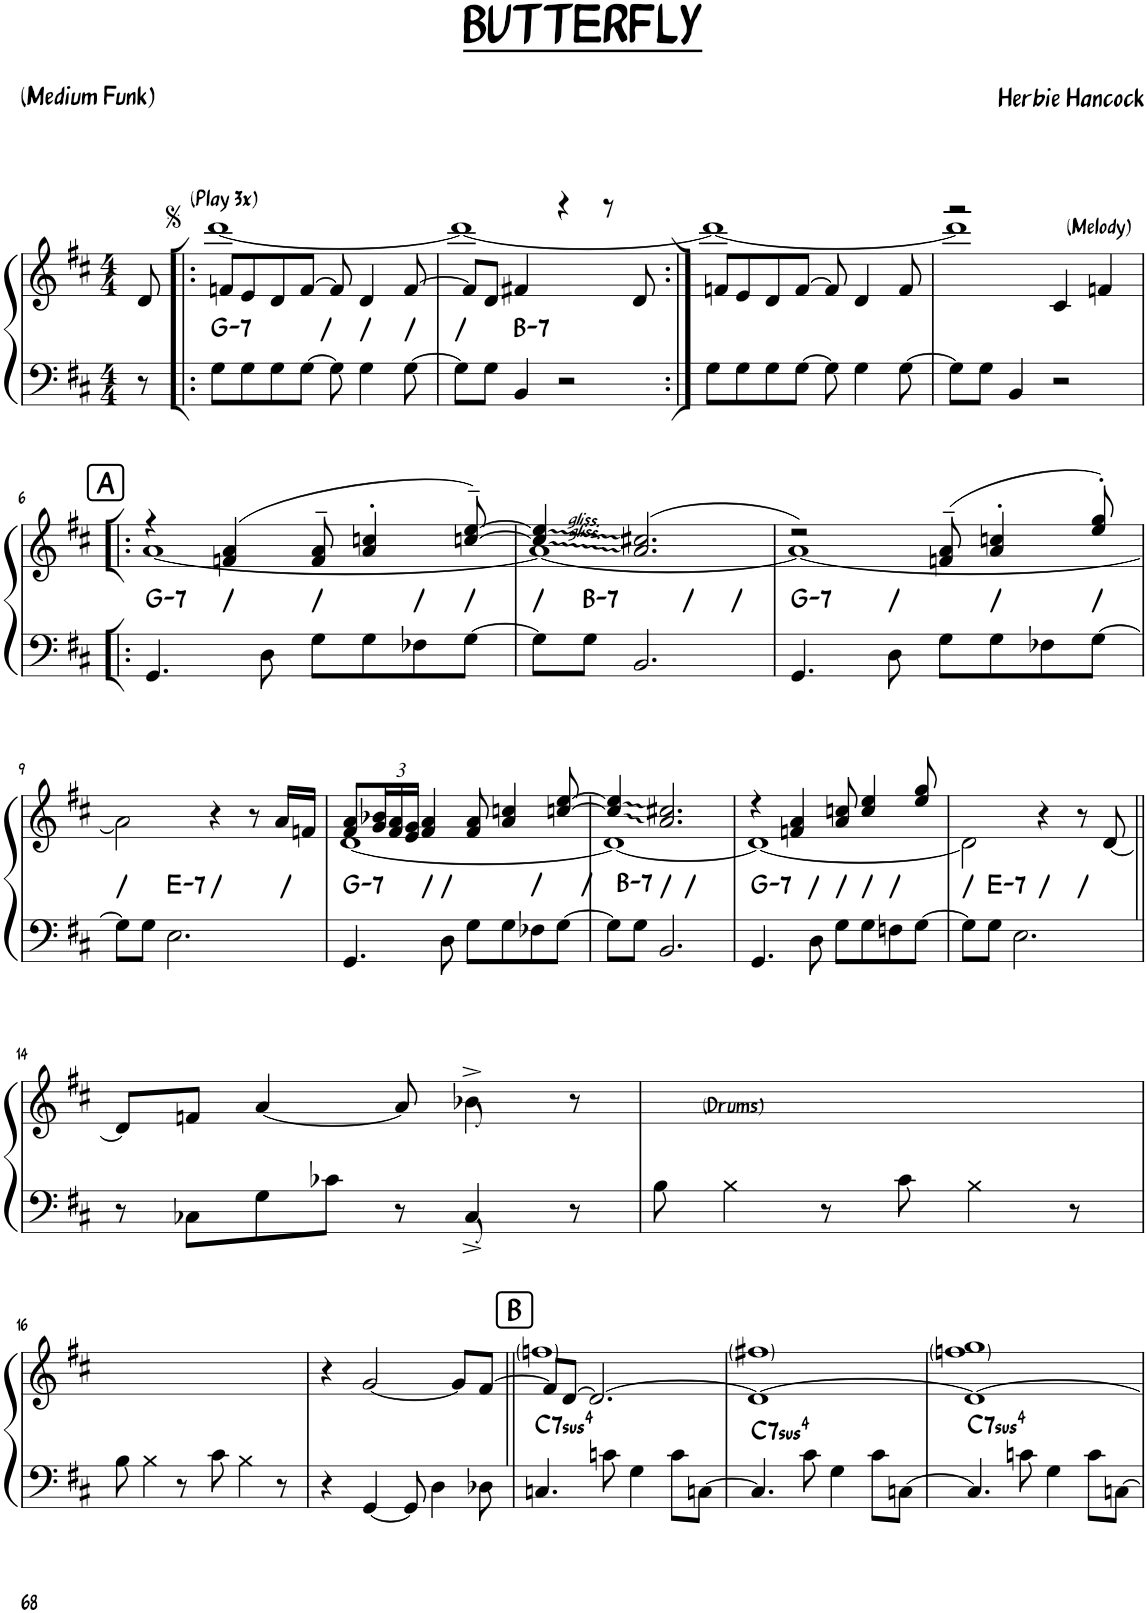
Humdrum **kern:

**kern	**kern	**harte
*part1	*part1	*part1
*staff2	*staff1	*
*I"Piano	*	*
*I'Pia.	*	*
*clefF4	*clefG2	*
*k[f#c#]	*k[f#c#]	*
*M4/4	*M4/4	*
=1	=1	=1
8r	8d/	.
=2!|:	=2!|:	=2!|:
*	*^	*
!	!LO:TX:a:t=(Play 3x)	!	!LO:H:kt=7
8G\L	8fn/L	[1ddd	G:min7
8G\	8e/	.	.
!	!	!	!LO:H:kt=/
8G\	8d/	.	N
[8G\J	[8f/J	.	.
8G\]	8f/]	.	.
!	!	!	!LO:H:kt=/
4G\	4d/	.	N
!	!	!	!LO:H:kt=/
[8G\	[8f/	.	N
=3	=3	=3	=3
!	!	!	!LO:H:kt=/
8G\L]	8f/L]	1ddd_	N
8G\J	8d/J	.	.
!	!	!	!LO:H:kt=7
4BB/	4f#X/	.	B:min7
2r	4r	.	.
.	8r	.	.
.	8d/	.	.
=4:|!	=4:|!	=4:|!	=4:|!
8G\L	8fn/L	1ddd_	.
8G\	8e/	.	.
8G\	8d/	.	.
[8G\J	[8f/J	.	.
8G\]	8f/]	.	.
4G\	4d/	.	.
[8G\	8f/	.	.
=5	=5	=5	=5
8G\L]	2r	1ddd]	.
8G\J	.	.	.
4BB/	.	.	.
2r	4c#/	.	.
!	!LO:TX:a:t=(Melody)	!	!
.	4fn/	.	.
!!LO:LB:g=z
!!LO:REH:place=s1:a:B:cj:fs=14:t=A
=6!|:	=6!|:	=6!|:	=6!|:
!	!	!	!LO:H:n=1:kt=7
!	!	!	!LO:H:n=2:kt=/
*	*	*^	*
4.GG/	4r	[1a	2.ryy	G:min7 N
.	(4fn/ 4a/	.	.	.
8D\	.	.	.	.
!	!	!	!	!LO:H:kt=/
8G\L	8f/~ 8a/~	.	.	N
8G\	4a/' 4ccn/'	.	.	.
!	!	!	!	!LO:H:kt=/
8F-X\	.	.	4ryy	N
!	!	!	!	!LO:H:kt=/
[8G\J	[8ccn/~ [8ee/~)	.	.	N
=7	=7	=7	=7	=7
!	!	!	!	!LO:H:kt=/
8G\L]	4cc/] 4ee/]	1a_	8ryy	N
!	!	!	!	!LO:H:kt=7
8G\J	.	.	2..ryy	B:min7
!	!	!	!	!LO:H:n=1:kt=/
!	!	!	!	!LO:H:n=2:kt=/
2.BB/	(2.a/ 2.cc#X/	.	.	N N
=8	=8	=8	=8	=8
!	!	!	!	!LO:H:kt=7
4.GG/	2r)	1a_	4.ryy	G:min7
!	!	!	!	!LO:H:kt=/
8D\	.	.	2ryy	N
8G\L	(8fn/~ 8a/~	.	.	.
!	!	!	!	!LO:H:kt=/
8G\	4a/' 4ccn/'	.	.	N
8F-X\	.	.	.	.
!	!	!	!	!LO:H:kt=/
[8G\J	8ee/' 8gg/')	.	8ryy	N
!!LO:LB:g=z	!!	!!
=9	=9	=9	=9	=9
!	!	!	!	!LO:H:kt=/
8G\L]	2ryy	2a\]	4ryy	N
8G\J	.	.	.	.
!	!	!	!	!LO:H:n=1:kt=7
!	!	!	!	!LO:H:n=2:kt=/
!	!	!	!	!LO:H:n=3:kt=/
2.E\	.	.	2.ryy	E:min7 N N
.	4r	2ryy	.	.
.	8r	.	.	.
.	16a/LL	.	.	.
.	16fn/JJ	.	.	.
=10	=10	=10	=10	=10
!	!	!	!	!LO:H:n=1:kt=7
!	!	!	!	!LO:H:n=2:kt=/
4.GG/	8f#/ 8a/L	[1d	4.ryy	G:min7 N
*	*Xbrackettup	*	*	*
.	24g/ 24b-X/L	.	.	.
.	24f#/ 24a/	.	.	.
.	24e/ 24g/JJ	.	.	.
.	4f#/ 4a/	.	.	.
!	!	!	!	!LO:H:kt=/
8D\	.	.	2ryy	N
!	!	!	!	!LO:H:kt=/
8G\L	8f#/ 8a/	.	.	N
8G\	4a/ 4ccn/	.	.	.
8F-X\	.	.	.	.
[8G\J	[8ccn/ [8ee/	.	8ryy	.
=11	=11	=11	=11	=11
!	!	!	!	!LO:H:kt=/
8G\L]	4cc/] 4ee/]	1d_	8ryy	N
!	!	!	!	!LO:H:kt=7
8G\J	.	.	2..ryy	B:min7
!	!	!	!	!LO:H:n=1:kt=/
!	!	!	!	!LO:H:n=2:kt=/
2.BB/	2.a/ 2.cc#X/	.	.	N N
=12	=12	=12	=12	=12
!	!	!	!	!LO:H:n=1:kt=7
!	!	!	!	!LO:H:n=2:kt=/
4.GG/	4r	1d_	2.ryy	G:min7 N
.	4fn/ 4a/	.	.	.
8D\	.	.	.	.
!	!	!	!	!LO:H:kt=/
8G\L	8a/ 8ccn/	.	.	N
!	!	!	!	!LO:H:kt=/
8G\	4cc/ 4ee/	.	.	N
!	!	!	!	!LO:H:kt=/
8Fn\	.	.	4ryy	N
[8G\J	8ee/ 8gg/	.	.	.
=13	=13	=13	=13	=13
!	!	!	!	!LO:H:kt=/
8G\L]	4ryy	2d\]	8ryy	N
!	!	!	!	!LO:H:kt=7
8G\J	.	.	2..ryy	E:min7
!	!	!	!	!LO:H:n=1:kt=/
!	!	!	!	!LO:H:n=2:kt=/
2.E\	4ryy	.	.	N N
.	4r	2ryy	.	.
.	8r	.	.	.
.	[8d/	.	.	.
*	*v	*v	*v	*
!!LO:LB:g=z
=14||	=14||	=14||
8r	8d/L]	.
8C-X\L	8fn/J	.
8G\	[4a/	.
8c-X\J	.	.
8r	8a/]	.
4C-^/	4b-X^\	.
8r	8r	.
=15	=15	=15
!	!LO:TX:a:t=(Drums)	!
8B\	1ryy	.
4B\	.	.
8r	.	.
8c#\	.	.
4B\	.	.
8r	.	.
!!LO:LB:g=z
=16	=16	=16
8B\	1ryy	.
4B\	.	.
8r	.	.
8c#\	.	.
4B\	.	.
8r	.	.
=17	=17	=17
4r	4r	.
[4GG/	[2g/	.
8GG/]	.	.
4D\	.	.
.	8g/L]	.
8D-X\	[8f#/J	.
!!LO:REH:place=s1:a:B:cj:fs=14:t=B
=18||	=18||	=18||
*	*^	*
!	!	!	!LO:H:kt=74
4.Cn/	8f#/L]	1ffn	C:sus4(7)
.	[8d/J	.	.
.	2.d/_	.	.
8cn\	.	.	.
4G\	.	.	.
8c\L	.	.	.
[8Cn\J	.	.	.
=19	=19	=19	=19
!	!	!	!LO:H:kt=74
4.C/]	1d_	1ff#X	C:sus4(7)
8c#\	.	.	.
4G\	.	.	.
8c#\L	.	.	.
[8Cn\J	.	.	.
=20	=20	=20	=20
!	!	!	!LO:H:kt=74
4.C/]	1d_	1ffn 1gg	C:sus4(7)
8cn\	.	.	.
4G\	.	.	.
8c\L	.	.	.
[8Cn\J	.	.	.
*	*v	*v	*
=	=	=
*-	*-	*-
